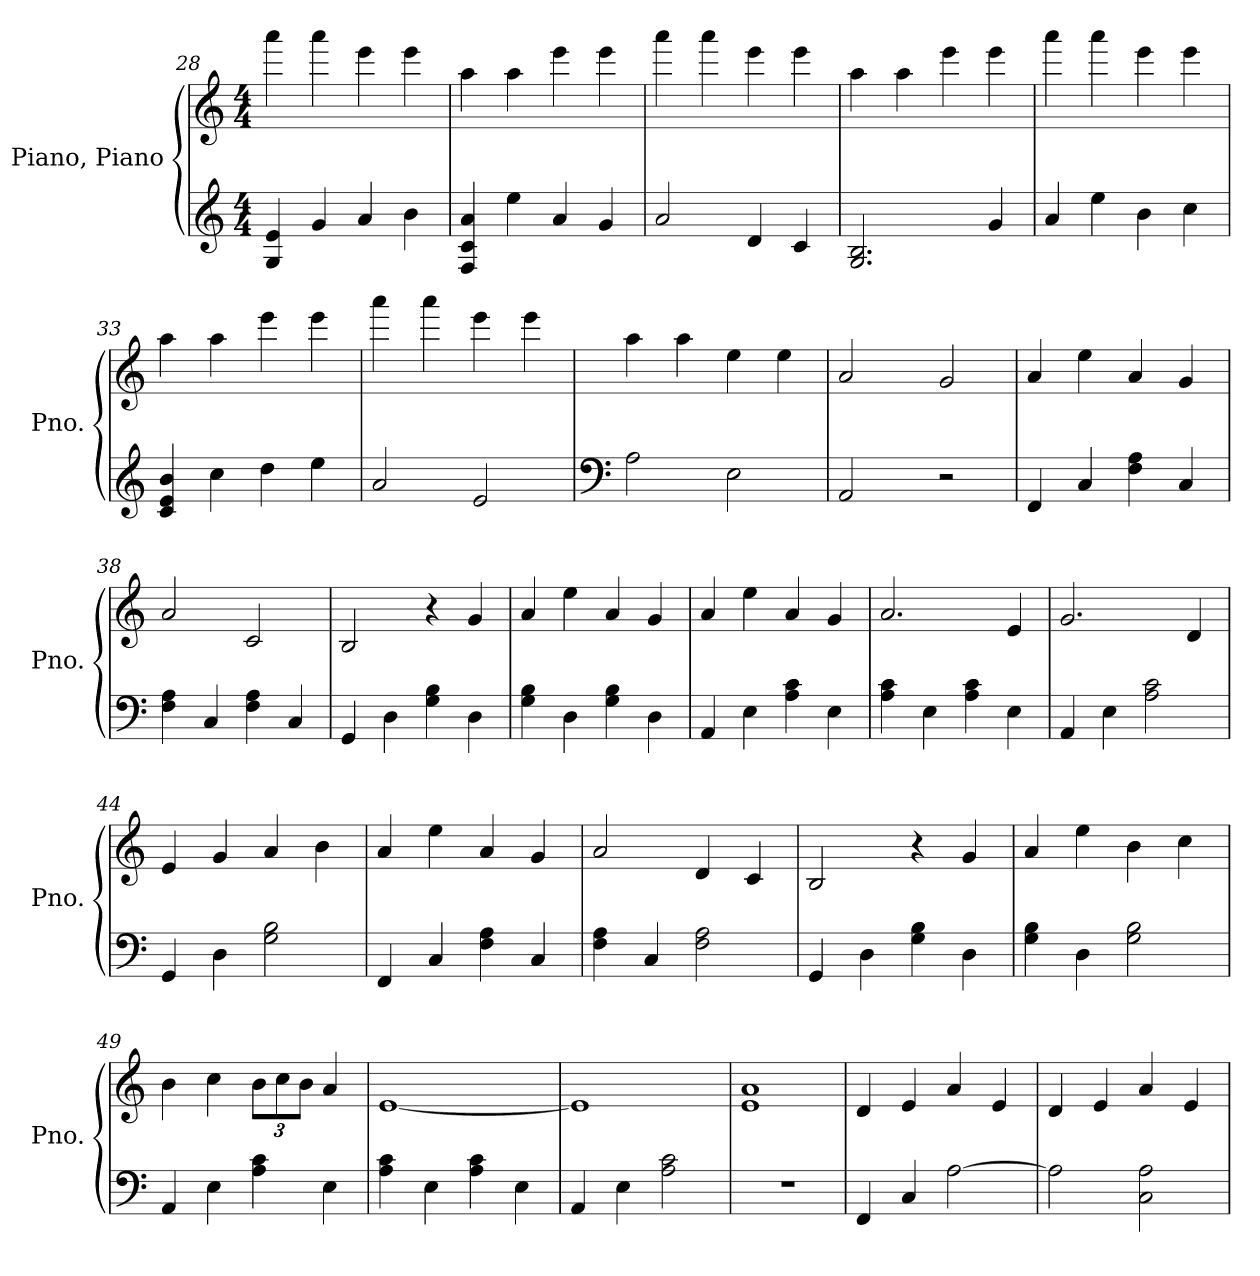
**kern	**kern
*part1	*part1
*staff2	*staff1
*I"Piano, Piano	*
*I'Pno.	*
*clefG2	*clefG2
*k[]	*k[]
*M4/4	*M4/4
=28	=28
4G/ 4e/	4aaa\
4g/	4aaa\
4a/	4eee\
4b\	4eee\
!!LO:LB:g=z
=29	=29
4F/ 4c/ 4a/	4aa\
4ee\	4aa\
4a/	4eee\
4g/	4eee\
=30	=30
2a/	4aaa\
.	4aaa\
4d/	4eee\
4c/	4eee\
=31	=31
2.G/ 2.B/	4aa\
.	4aa\
.	4eee\
4g/	4eee\
=32	=32
4a/	4aaa\
4ee\	4aaa\
4b\	4eee\
4cc\	4eee\
=33	=33
4c/ 4e/ 4b/	4aa\
4cc\	4aa\
4dd\	4eee\
4ee\	4eee\
=34	=34
*	*MM111
2a/	4aaa\
*	*MM109
.	4aaa\
*	*MM106
2e/	4eee\
*	*MM104
.	4eee\
=35	=35
*clefF4	*
*	*MM101
2A\	4aa\
*	*MM98
.	4aa\
*	*MM96
2E\	4ee\
*	*MM93
.	4ee\
!!LO:PB:g=z
=36	=36
*	*MM38
*	*^
2AA/	2a/	4ryy
.	.	2.ryy
*	*MM88	*
2r	2g/	.
*	*v	*v
=37	=37
*	*MM125
4FF/	4a/
4C/	4ee\
4F\ 4A\	4a/
4C/	4g/
=38	=38
4F\ 4A\	2a/
4C/	.
4F\ 4A\	2c/
4C/	.
=39	=39
4GG/	2B/
4D\	.
4G\ 4B\	4r
4D\	4g/
=40	=40
4G\ 4B\	4a/
4D\	4ee\
4G\ 4B\	4a/
4D\	4g/
=41	=41
4AA/	4a/
4E\	4ee\
4A\ 4c\	4a/
4E\	4g/
=42	=42
4A\ 4c\	2.a/
4E\	.
4A\ 4c\	.
4E\	4e/
=43	=43
4AA/	2.g/
4E\	.
2A\ 2c\	.
.	4d/
!!LO:LB:g=z
=44	=44
4GG/	4e/
4D\	4g/
2G\ 2B\	4a/
.	4b\
=45	=45
4FF/	4a/
4C/	4ee\
4F\ 4A\	4a/
4C/	4g/
=46	=46
4F\ 4A\	2a/
4C/	.
2F\ 2A\	4d/
.	4c/
=47	=47
4GG/	2B/
4D\	.
4G\ 4B\	4r
4D\	4g/
=48	=48
4G\ 4B\	4a/
4D\	4ee\
2G\ 2B\	4b\
.	4cc\
=49	=49
4AA/	4b\
4E\	4cc\
*	*Xbrackettup
4A\ 4c\	12b\L
.	12cc\
.	12b\J
4E\	4a/
!!LO:LB:g=z
=50	=50
4A\ 4c\	[1e
4E\	.
4A\ 4c\	.
4E\	.
=51	=51
4AA/	1e]
4E\	.
2A\ 2c\	.
=52	=52
1r	1e 1a
=53	=53
4FF/	4d/
4C/	4e/
[2A\	4a/
.	4e/
=54	=54
2A\]	4d/
.	4e/
2C\ 2A\	4a/
.	4e/
=	=
*-	*-
